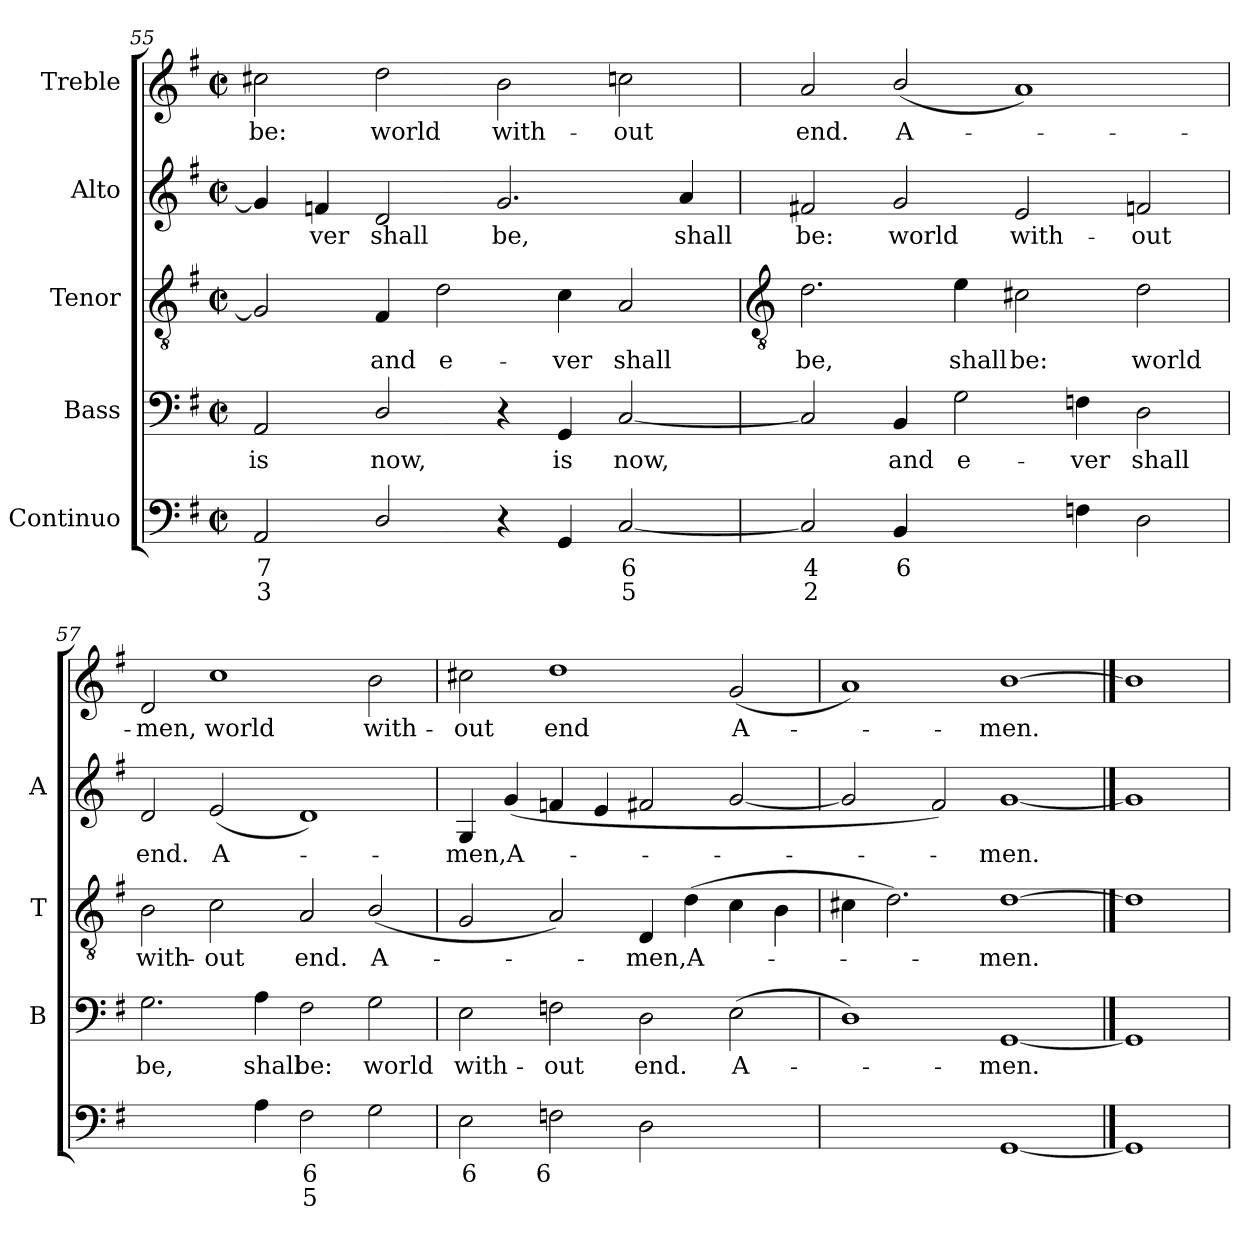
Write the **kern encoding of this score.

**kern	**text	**text	**kern	**text	**kern	**text	**kern	**text	**kern	**text
*part5	*part5	*part5	*part4	*part4	*part3	*part3	*part2	*part2	*part1	*part1
*staff5	*staff5	*staff5	*staff4	*staff4	*staff3	*staff3	*staff2	*staff2	*staff1	*staff1
*I"Continuo	*	*	*I"Bass	*	*I"Tenor	*	*I"Alto	*	*I"Treble	*
*	*	*	*I'B	*	*I'T	*	*I'A	*	*	*
*clefF4	*	*	*clefF4	*	*clefGv2	*	*clefG2	*	*clefG2	*
*k[f#]	*	*	*k[f#]	*	*k[f#]	*	*k[f#]	*	*k[f#]	*
*G:	*	*	*G:	*	*G:	*	*G:	*	*G:	*
*M4/2	*	*	*M4/2	*	*M4/2	*	*M4/2	*	*M4/2	*
*met(c|)	*	*	*met(c|)	*	*met(c|)	*	*met(c|)	*	*met(c|)	*
=55	=55	=55	=55	=55	=55	=55	=55	=55	=55	=55
!	!LO:LY:b	!LO:LY:b	!	!LO:LY:b	!	!	!	!	!	!LO:LY:b
2AA	7	3	2AA	is	2G]	.	4g]	.	2cc#X	be:
!	!	!	!	!	!	!	!	!LO:LY:b	!	!
.	.	.	.	.	.	.	4fn	ver	.	.
!	!	!	!	!LO:LY:b	!	!LO:LY:b	!	!LO:LY:b	!	!LO:LY:b
2D/	.	.	2D/	now,	4F#	and	2d	shall	2dd	world
!	!	!	!	!	!	!LO:LY:b	!	!	!	!
.	.	.	.	.	2d	e-	.	.	.	.
!	!	!	!	!	!	!	!	!LO:LY:b	!	!LO:LY:b
4r	.	.	4r	.	.	.	2.g	be,	2b	with-
!	!	!	!	!LO:LY:b	!	!LO:LY:b	!	!	!	!
4GG	.	.	4GG	is	4c	-ver	.	.	.	.
!	!LO:LY:b	!LO:LY:b	!	!LO:LY:b	!	!LO:LY:b	!	!	!	!LO:LY:b
[2C	6	5	[2C	now,	2A	shall	.	.	2ccn	-out
!	!	!	!	!	!	!	!	!LO:LY:b	!	!
.	.	.	.	.	.	.	4a	shall	.	.
!!LO:LB:g=z
=56	=56	=56	=56	=56	=56	=56	=56	=56	=56	=56
*	*	*	*	*	*clefGv2	*	*	*	*	*
!	!LO:LY:b	!LO:LY:b	!	!	!	!LO:LY:b	!	!LO:LY:b	!	!LO:LY:b
2C]	4	2	2C]	.	2.d	be,	2f#X	be:	2a	end.
!	!LO:LY:b	!	!	!LO:LY:b	!	!	!	!LO:LY:b	!	!LO:LY:b
4BB	6	.	4BB	and	.	.	2g	world	(<2b/	A-
!	!LO:LY:b	!	!	!LO:LY:b	!	!LO:LY:b	!	!	!	!
[4Gyy	5	.	2G	e-	4e	shall	.	.	.	.
!	!LO:LY:b	!LO:LY:b	!	!	!	!LO:LY:b	!	!LO:LY:b	!	!
4Gyy]	4	2	.	.	2c#X	be:	2e	with-	1a)	.
!	!	!	!	!LO:LY:b	!	!	!	!	!	!
4Fn	.	.	4Fn	-ver	.	.	.	.	.	.
!	!	!	!	!LO:LY:b	!	!LO:LY:b	!	!LO:LY:b	!	!
2D	.	.	2D	shall	2d	world	2fn	-out	.	.
=57	=57	=57	=57	=57	=57	=57	=57	=57	=57	=57
!	!LO:LY:b	!LO:LY:b	!	!LO:LY:b	!	!LO:LY:b	!	!LO:LY:b	!	!LO:LY:b
[2Gyy	5	3	2.G	be,	2B	with-	2d	end.	2d	men,
!	!LO:LY:b	!LO:LY:b	!	!	!	!LO:LY:b	!	!LO:LY:b	!	!LO:LY:b
4Gyy]	6	4	.	.	2c	-out	(<2e	A-	1cc	world
!	!	!	!	!LO:LY:b	!	!	!	!	!	!
4A	.	.	4A	shall	.	.	.	.	.	.
!	!LO:LY:b	!LO:LY:b	!	!LO:LY:b	!	!LO:LY:b	!	!	!	!
2F#	6	5	2F#	be:	2A	end.	1d)	.	.	.
!	!	!	!	!LO:LY:b	!	!LO:LY:b	!	!	!	!LO:LY:b
2G	.	.	2G	world	(<2B/	A-	.	.	2b	with-
=58	=58	=58	=58	=58	=58	=58	=58	=58	=58	=58
!	!LO:LY:b	!	!	!LO:LY:b	!	!	!	!LO:LY:b	!	!LO:LY:b
2E	6	.	2E	with-	2G	.	4G	men,	2cc#X	-out
!	!	!	!	!	!	!	!	!LO:LY:b	!	!
.	.	.	.	.	.	.	(<4g	A-	.	.
!	!LO:LY:b	!	!	!LO:LY:b	!	!	!	!	!	!LO:LY:b
2Fn	6	.	2Fn	-out	2A)	.	4fn	.	1dd	end
.	.	.	.	.	.	.	4e	.	.	.
!	!	!	!	!LO:LY:b	!	!LO:LY:b	!	!	!	!
2D	.	.	2D	end.	4D	men,	2f#X	.	.	.
!	!	!	!	!	!	!LO:LY:b	!	!	!	!
.	.	.	.	.	(>4d	A-	.	.	.	.
!	!LO:LY:b	!	!	!LO:LY:b	!	!	!	!	!	!LO:LY:b
[4Eyy	6	.	(>2E	A-	4c	.	[2g	.	(<2g	A-
!	!LO:LY:b	!	!	!	!	!	!	!	!	!
4Eyy]	5	.	.	.	4B	.	.	.	.	.
=59	=59	=59	=59	=59	=59	=59	=59	=59	=59	=59
!	!LO:LY:b	!	!	!	!	!	!	!	!	!
[2Dyy	4	.	1D)	.	4c#X	.	2g]	.	1a)	.
.	.	.	.	.	2.d)	.	.	.	.	.
!	!LO:LY:b	!	!	!	!	!	!	!	!	!
2Dyy]	3	.	.	.	.	.	2f#)	.	.	.
!	!	!	!	!LO:LY:b	!	!LO:LY:b	!	!LO:LY:b	!	!LO:LY:b
[1GG	.	.	[1GG	men.	[1d	men.	[1g	men.	[1b	men.
==60	==60	==60	==60	==60	==60	==60	==60	==60	==60	==60
1GG]	.	.	1GG]	.	1d]	.	1g]	.	1b]	.
=	=	=	=	=	=	=	=	=	=	=
*-	*-	*-	*-	*-	*-	*-	*-	*-	*-	*-
